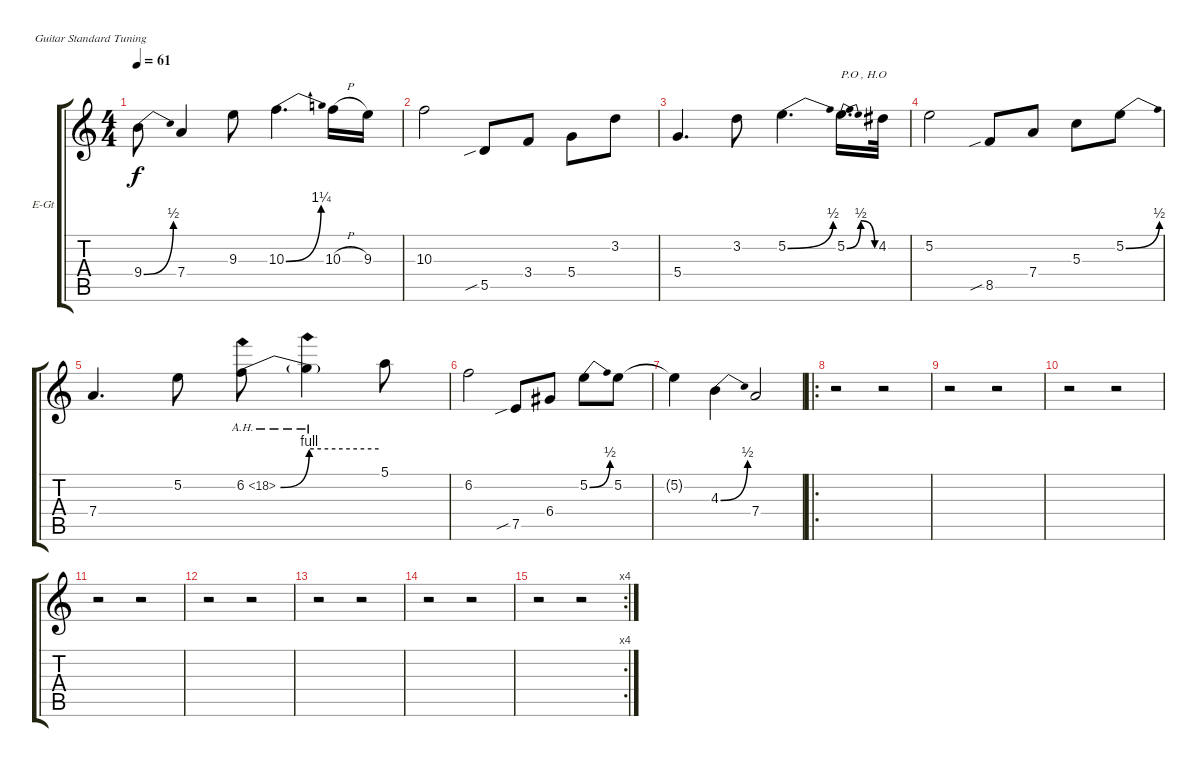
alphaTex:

\bracketExtendMode groupsimilarinstruments
\firstSystemTrackNameOrientation horizontal
\otherSystemsTrackNameOrientation horizontal
\track ("Lead Guitar" "E-Gt") {instrument overdrivenguitar}
\staff {score tabs}
\tuning (E4 B3 G3 D3 A2 E2)
\ts (4 4)
\tempo 61
\clef g2
\ks c
9.4{be (bend 0 0 60 2)}.8{dy f} 7.4.4 9.3.8 10.3{be (bend 0 0 59.4 5)}.4{d} 10.3{h}.16 9.3.16 |
10.3.2 5.5{sib}.8 3.4.8 5.4.8 3.2.8 |
5.4.4{d} 3.2.8 5.2{be (bend 0 0 60 2)}.4{d} 5.2{be (bendrelease 0 0 30 2 30 2 60 0)}.16{d txt "P.O , H.O"} 4.2.32 |
5.2.2 8.5{sib}.8 7.4.8 5.3.8 5.2{be (bend 0 0 60 2)}.8 |
7.4.4{d} 5.2.8 6.2{be (bend 0 0 60 4) ah 12}.8 6.2{be (hold 0 4 60 4) ah 12 t}.4 5.1.8 |
6.2.2 7.5{sib}.8 6.4.8 5.2{be (bend 0 0 60 2)}.8 5.2.8 |
5.2{t}.4 4.3{be (bend 0 0 60 2)}.4 7.4.2 |
\ro
r.2 r.2 |
r.2 r.2 |
r.2 r.2 |
r.2 r.2 |
r.2 r.2 |
r.2 r.2 |
r.2 r.2 |
\rc 4
r.2 r.2
